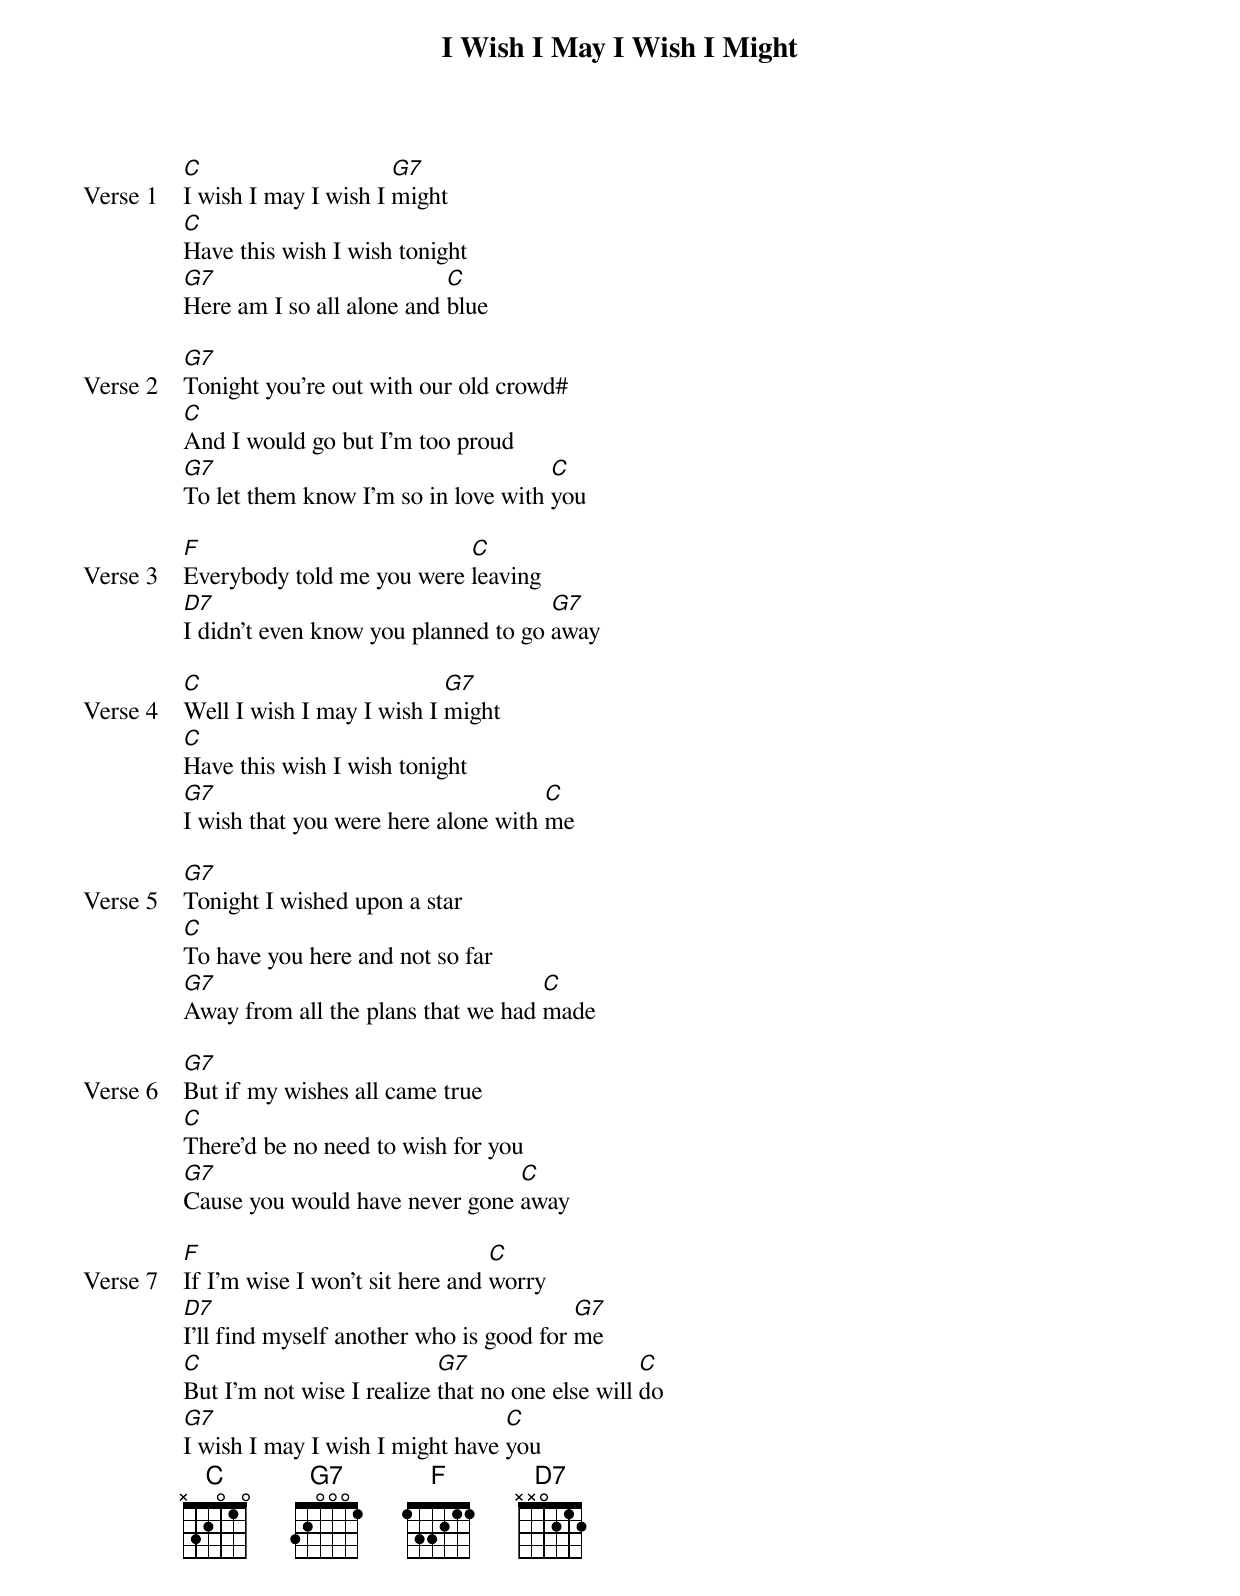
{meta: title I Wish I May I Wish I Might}
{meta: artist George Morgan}
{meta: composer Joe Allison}

{start_of_verse: Verse 1}
[C]I wish I may I wish I [G7]might
[C]Have this wish I wish tonight
[G7]Here am I so all alone and [C]blue
{end_of_verse}

{start_of_verse: Verse 2}
[G7]Tonight you're out with our old crowd#
[C]And I would go but I'm too proud
[G7]To let them know I'm so in love with [C]you
{end_of_verse}

{start_of_verse: Verse 3}
[F]Everybody told me you were [C]leaving
[D7]I didn't even know you planned to go [G7]away
{end_of_verse}

{start_of_verse: Verse 4}
[C]Well I wish I may I wish I [G7]might
[C]Have this wish I wish tonight
[G7]I wish that you were here alone with [C]me
{end_of_verse}

{start_of_verse: Verse 5}
[G7]Tonight I wished upon a star
[C]To have you here and not so far
[G7]Away from all the plans that we had [C]made
{end_of_verse}

{start_of_verse: Verse 6}
[G7]But if my wishes all came true
[C]There'd be no need to wish for you
[G7]Cause you would have never gone [C]away
{end_of_verse}

{start_of_verse: Verse 7}
[F]If I'm wise I won't sit here and [C]worry
[D7]I'll find myself another who is good for [G7]me
[C]But I'm not wise I realize [G7]that no one else will [C]do
[G7]I wish I may I wish I might have [C]you
{end_of_verse}
